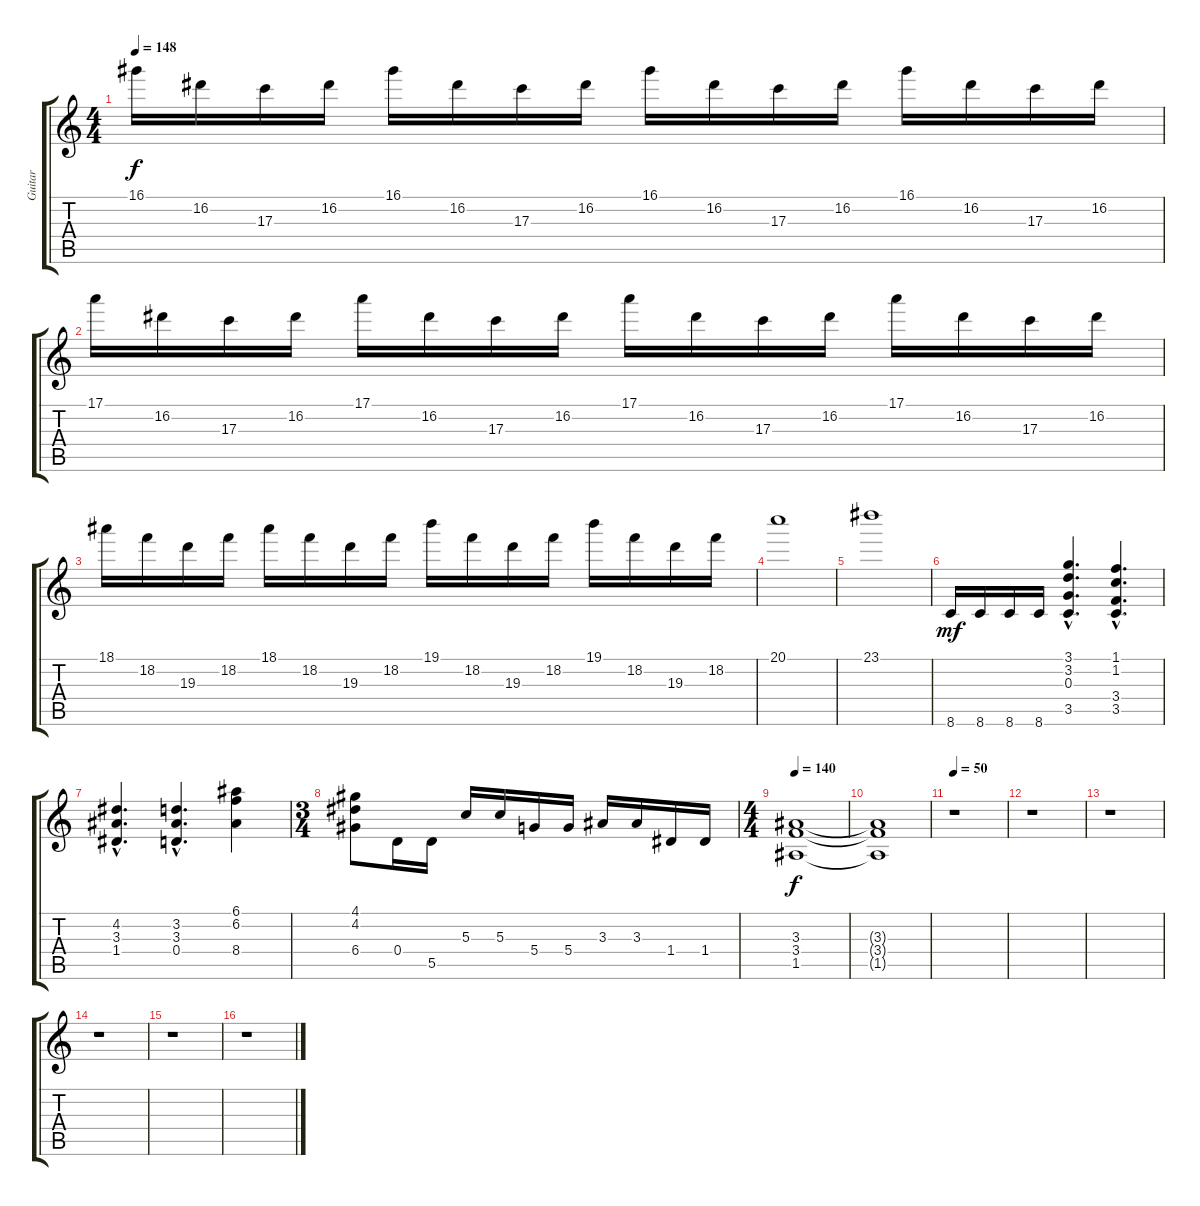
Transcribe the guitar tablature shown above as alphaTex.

\track ("Guitar" "Guitar") {instrument distortionguitar}
\staff {score tabs}
\tuning (E4 B3 G3 D3 A2 E2) {hide}
\ts (4 4)
\tempo 148
\clef g2
\ks c
16.1.16{dy f} 16.2.16 17.3.16 16.2.16 16.1.16 16.2.16 17.3.16 16.2.16 16.1.16 16.2.16 17.3.16 16.2.16 16.1.16 16.2.16 17.3.16 16.2.16 |
17.1.16 16.2.16 17.3.16 16.2.16 17.1.16 16.2.16 17.3.16 16.2.16 17.1.16 16.2.16 17.3.16 16.2.16 17.1.16 16.2.16 17.3.16 16.2.16 |
18.1.16 18.2.16 19.3.16 18.2.16 18.1.16 18.2.16 19.3.16 18.2.16 19.1.16 18.2.16 19.3.16 18.2.16 19.1.16 18.2.16 19.3.16 18.2.16 |
20.1.1 |
23.1.1 |
8.6.16{dy mf} 8.6.16 8.6.16 8.6.16 (3.1{hac} 3.2{hac} 0.3{hac} 3.5{hac}).4{d} (1.1{hac} 1.2{hac} 3.4{hac} 3.5{hac}).4{d} |
(4.2{hac} 3.3{hac} 1.4{hac}).4{d} (3.2{hac} 3.3{hac} 0.4{hac}).4{d} (6.1 6.2 8.4).4 |
\ts (3 4)
(4.1 4.2 6.4).8 0.4.16 5.5.16 5.3.16 5.3.16 5.4.16 5.4.16 3.3.16 3.3.16 1.4.16 1.4.16 |
\ts (4 4)
\tempo 140
(3.3 3.4 1.5).1{dy f} |
(3.3{t} 3.4{t} 1.5{t}).1 |
\tempo 50
r.1 |
r.1 |
r.1 |
r.1 |
r.1 |
r.1
